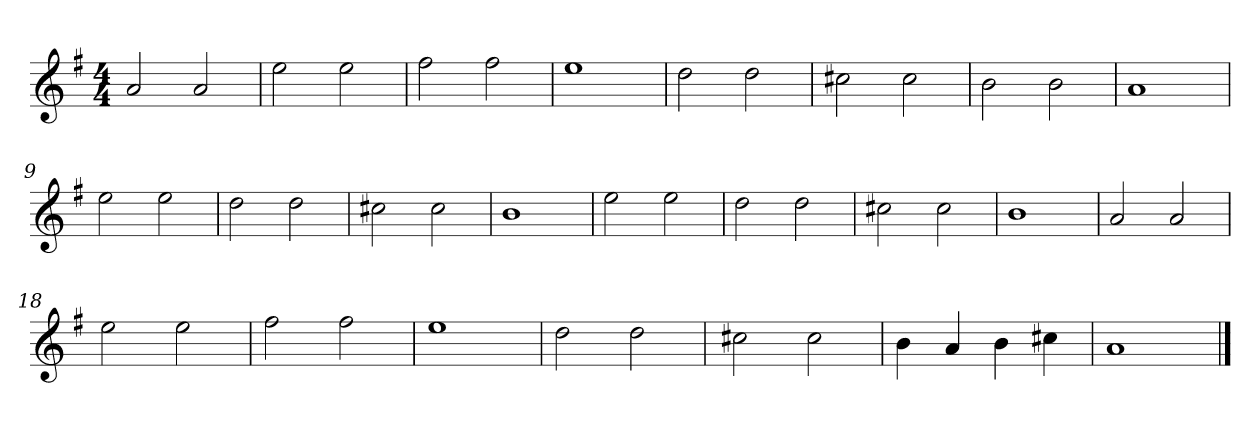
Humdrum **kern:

**kern
*part1
*staff1
*clefG2
*k[f#]
*A:dor
*M4/4
*MM120
=1
2a
2a
=2
2ee
2ee
=3
2ff#
2ff#
=4
1ee
=5
2dd
2dd
=6
2cc#X
2cc#
=7
2b
2b
=8
1a
=9
2ee
2ee
=10
2dd
2dd
=11
2cc#X
2cc#
=12
1b
=13
2ee
2ee
=14
2dd
2dd
=15
2cc#X
2cc#
=16
1b
=17
2a
2a
=18
2ee
2ee
=19
2ff#
2ff#
=20
1ee
=21
2dd
2dd
=22
2cc#X
2cc#
=23
4b
4a
4b
4cc#X
=24
1a
==
*-
